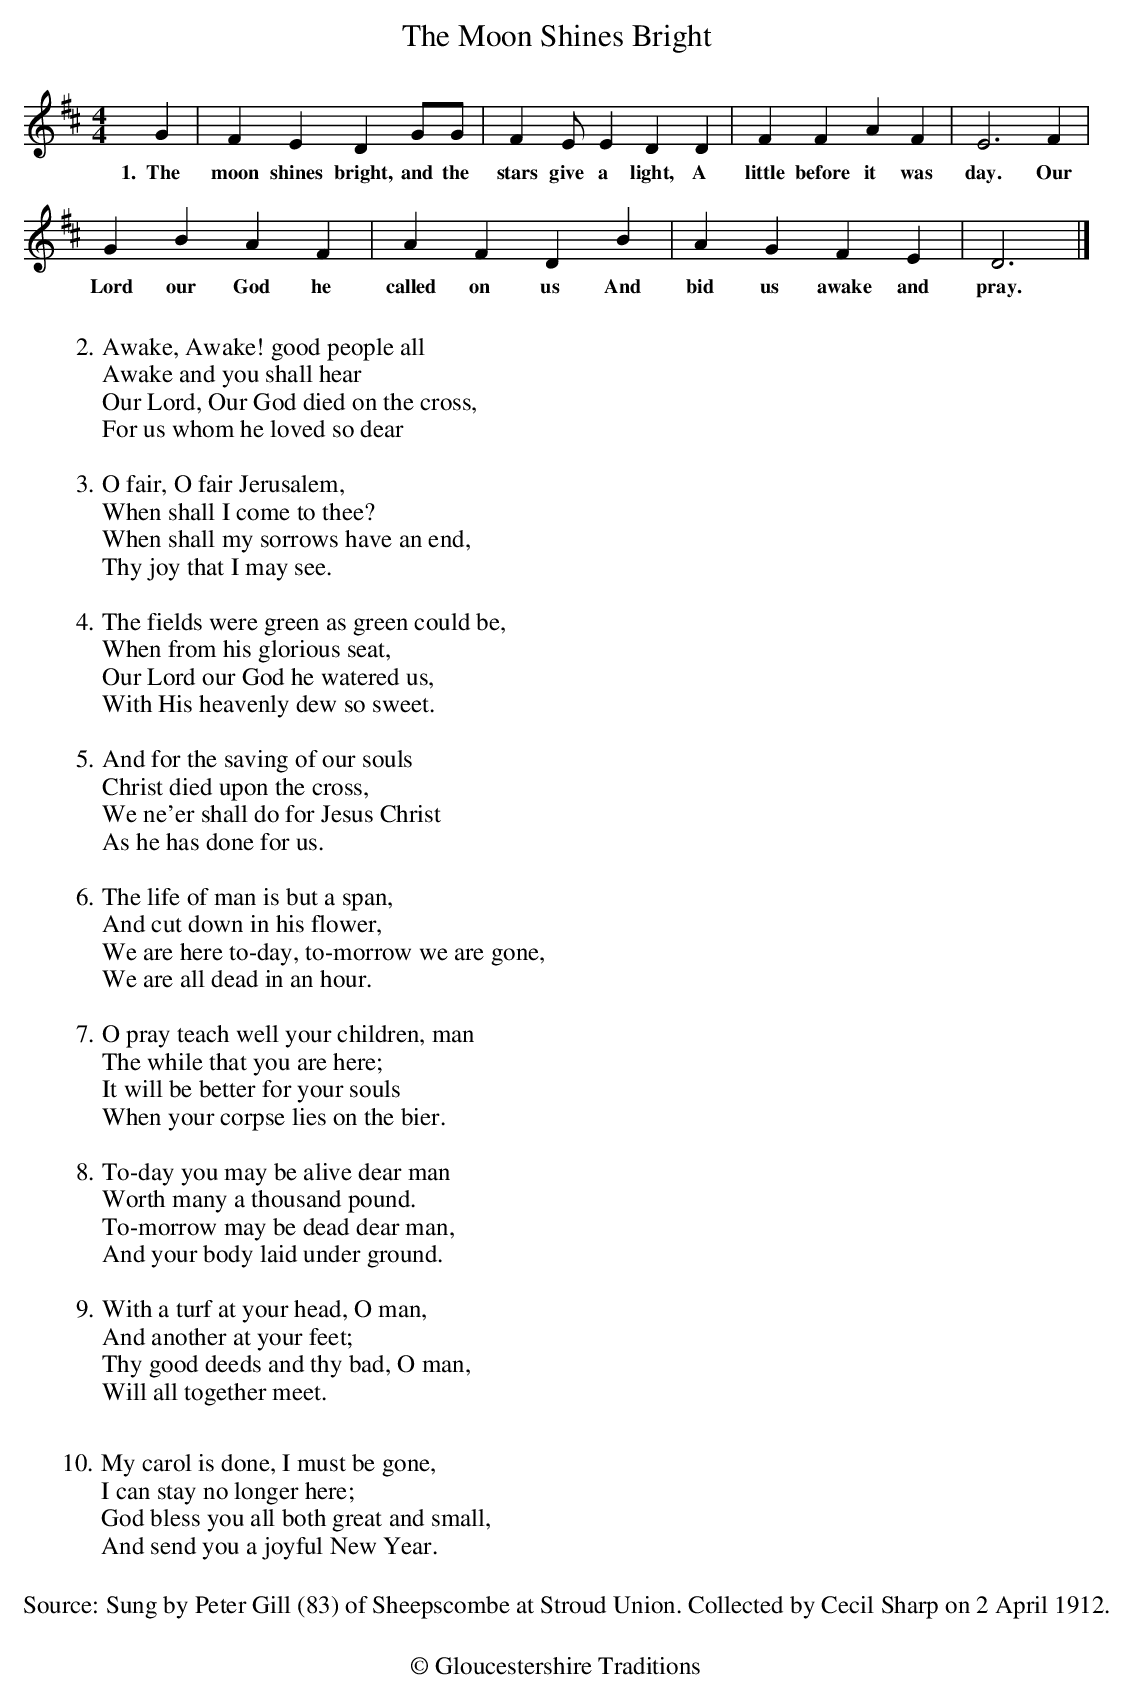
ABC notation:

X:1
T:The Moon Shines Bright
M:4/4
L:1/8
K:D
G2 | F2 E2 D2 GG | F2 EE2 D2 D2 | F2 F2 A2 F2 | E4> F4 |
w:1.~~The moon shines bright, and the stars give a light, A little before it was day.  Our
G2 B2 A2 F2 | A2 F2 D2 B2 | A2 G2 F2 E2 | D6 |]
w:Lord our God he called on us And bid us awake and pray.
w:
W:
W:2. Awake, Awake! good people all
W:Awake and you shall hear
W:Our Lord, Our God died on the cross,
W:For us whom he loved so dear
W:
W:3. O fair, O fair Jerusalem,
W:When shall I come to thee?
W:When shall my sorrows have an end,
W:Thy joy that I may see.
W:
W:4. The fields were green as green could be,
W:When from his glorious seat,
W:Our Lord our God he watered us,
W:With His heavenly dew so sweet.
W:
W:5. And for the saving of our souls
W:Christ died upon the cross,
W:We ne'er shall do for Jesus Christ
W:As he has done for us.
W:
W:6. The life of man is but a span,
W:And cut down in his flower,
W:We are here to-day, to-morrow we are gone,
W:We are all dead in an hour.
W:
W:7. O pray teach well your children, man
W:The while that you are here;
W:It will be better for your souls
W:When your corpse lies on the bier.
W:
W:8. To-day you may be alive dear man
W:Worth many a thousand pound.
W:To-morrow may be dead dear man,
W:And your body laid under ground.
W:
W:9. With a turf at your head, O man,
W:And another at your feet;
W:Thy good deeds and thy bad, O man,
W:Will all together meet.
W:
W:10. My carol is done, I must be gone,
W:I can stay no longer here;
W:God bless you all both great and small,
W:And send you a joyful New Year.
W:
